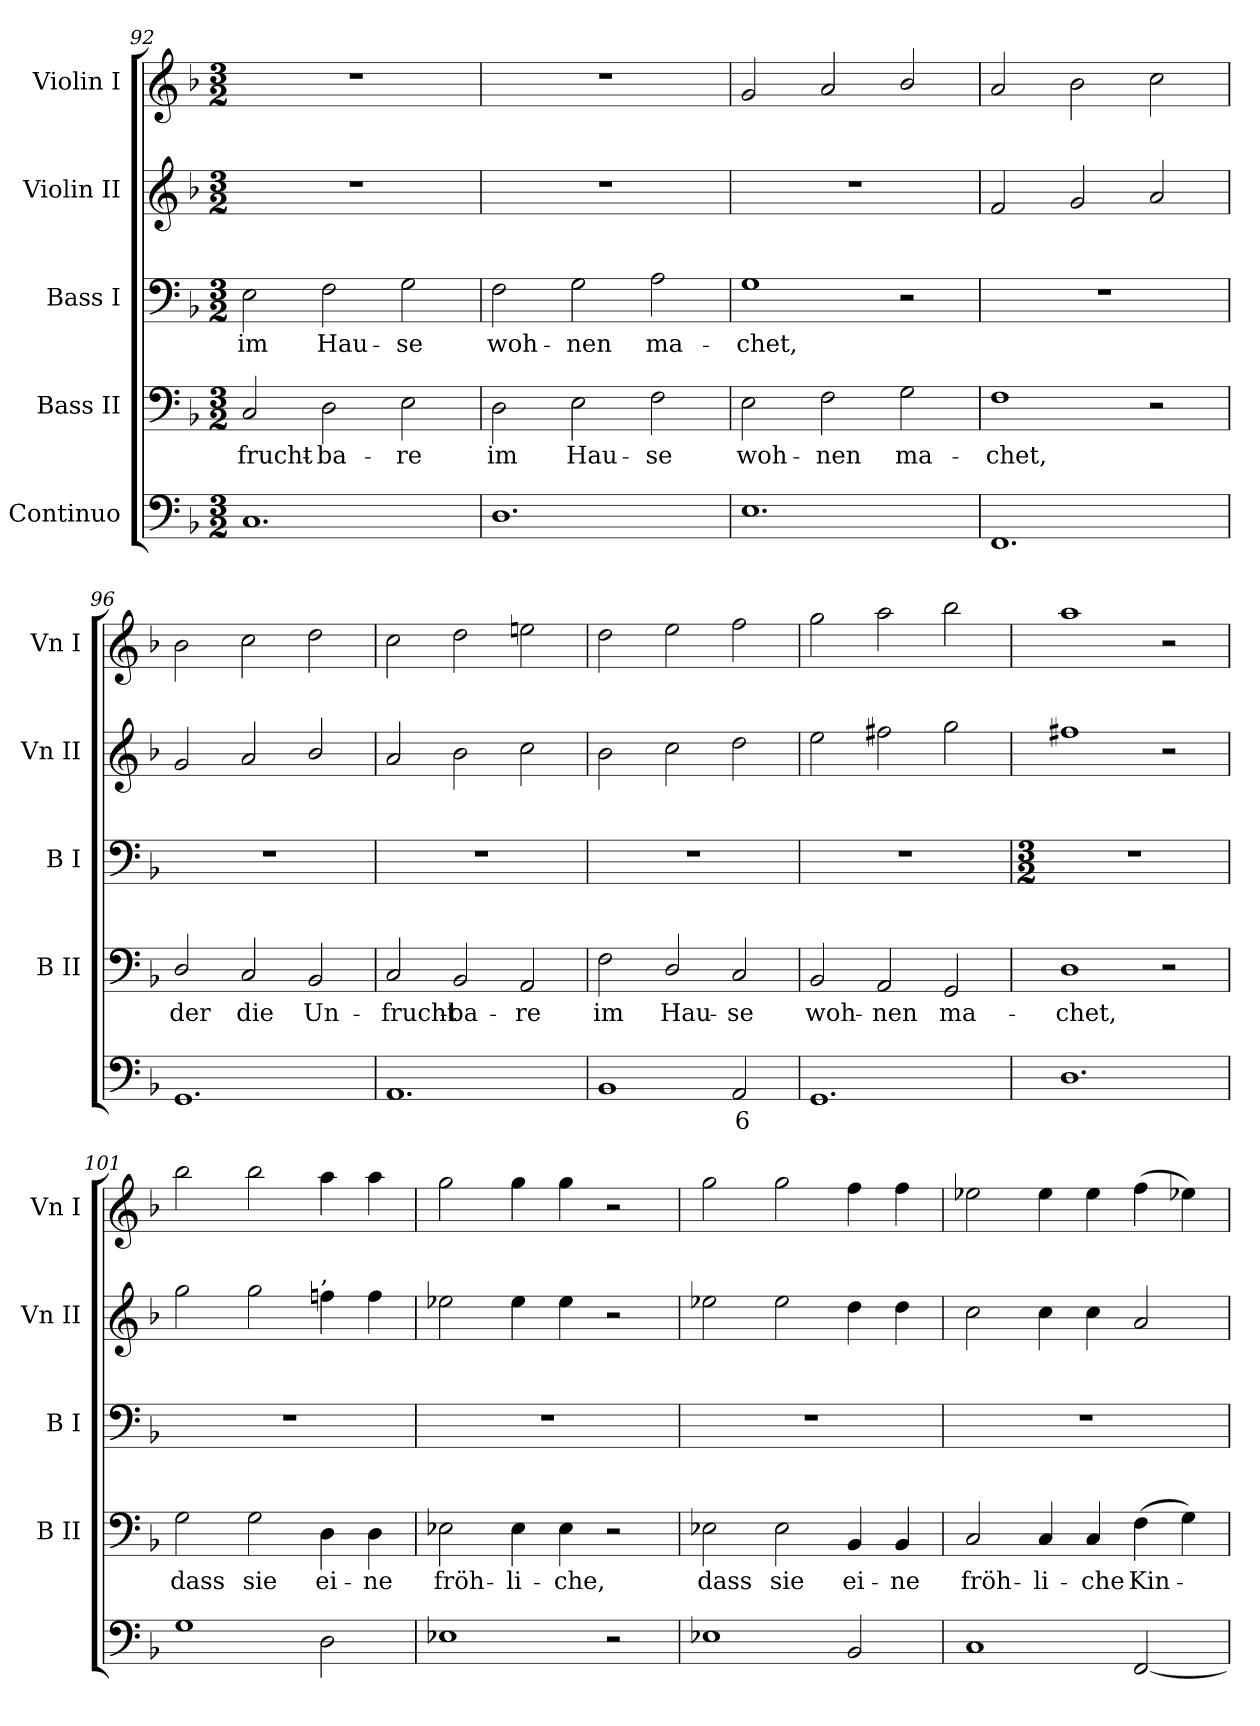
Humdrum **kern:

**kern	**text	**kern	**text	**kern	**text	**kern	**kern
*part5	*part5	*part4	*part4	*part3	*part3	*part2	*part1
*staff5	*staff5	*staff4	*staff4	*staff3	*staff3	*staff2	*staff1
*I"Continuo	*	*I"Bass II	*	*I"Bass I	*	*I"Violin II	*I"Violin I
*	*	*I'B II	*	*I'B I	*	*I'Vn II	*I'Vn I
!!LO:LB:g=z
*clefF4	*	*clefF4	*	*clefF4	*	*clefG2	*clefG2
*k[b-]	*	*k[b-]	*	*k[b-]	*	*k[b-]	*k[b-]
*F:	*	*F:	*	*F:	*	*F:	*F:
*M3/2	*	*M3/2	*	*M3/2	*	*M3/2	*M3/2
=92	=92	=92	=92	=92	=92	=92	=92
!	!	!	!LO:LY:b	!	!LO:LY:b	!LO:N:vis=1	!LO:N:vis=1
1.C	.	2C	-frucht-	2E	im	1.r	1.r
!	!	!	!LO:LY:b	!	!LO:LY:b	!	!
.	.	2D	-ba-	2F	Hau-	.	.
!	!	!	!LO:LY:b	!	!LO:LY:b	!	!
.	.	2E	-re	2G	-se	.	.
=93	=93	=93	=93	=93	=93	=93	=93
!	!	!	!LO:LY:b	!	!LO:LY:b	!LO:N:vis=1	!LO:N:vis=1
1.D	.	2D	im	2F	woh-	1.r	1.r
!	!	!	!LO:LY:b	!	!LO:LY:b	!	!
.	.	2E	Hau-	2G	-nen	.	.
!	!	!	!LO:LY:b	!	!LO:LY:b	!	!
.	.	2F	-se	2A	ma-	.	.
=94	=94	=94	=94	=94	=94	=94	=94
!	!	!	!LO:LY:b	!	!LO:LY:b	!LO:N:vis=1	!
1.E	.	2E	woh-	1G	-chet,	1.r	2g
!	!	!	!LO:LY:b	!	!	!	!
.	.	2F	-nen	.	.	.	2a
!	!	!	!LO:LY:b	!	!	!	!
.	.	2G	ma-	2r	.	.	2b-/
=95	=95	=95	=95	=95	=95	=95	=95
!	!	!	!LO:LY:b	!LO:N:vis=1	!	!	!
1.FF	.	1F	-chet,	1.r	.	2f	2a
.	.	.	.	.	.	2g	2b-
.	.	2r	.	.	.	2a	2cc
=96	=96	=96	=96	=96	=96	=96	=96
!	!	!	!LO:LY:b	!LO:N:vis=1	!	!	!
1.GG	.	2D/	der	1.r	.	2g	2b-
!	!	!	!LO:LY:b	!	!	!	!
.	.	2C	die	.	.	2a	2cc
!	!	!	!LO:LY:b	!	!	!	!
.	.	2BB-	Un-	.	.	2b-/	2dd
=97	=97	=97	=97	=97	=97	=97	=97
!	!	!	!LO:LY:b	!LO:N:vis=1	!	!	!
1.AA	.	2C	-frucht-	1.r	.	2a	2cc
!	!	!	!LO:LY:b	!	!	!	!
.	.	2BB-	-ba-	.	.	2b-	2dd
!	!	!	!LO:LY:b	!	!	!	!
.	.	2AA	-re	.	.	2cc	2een
=98	=98	=98	=98	=98	=98	=98	=98
!	!	!	!LO:LY:b	!LO:N:vis=1	!	!	!
1BB-	.	2F	im	1.r	.	2b-	2dd
!	!	!	!LO:LY:b	!	!	!	!
.	.	2D/	Hau-	.	.	2cc	2ee
!	!LO:LY:b	!	!LO:LY:b	!	!	!	!
2AA	6	2C	-se	.	.	2dd	2ff
=99	=99	=99	=99	=99	=99	=99	=99
!	!	!	!LO:LY:b	!LO:N:vis=1	!	!	!
1.GG	.	2BB-	woh-	1.r	.	2ee	2gg
!	!	!	!LO:LY:b	!	!	!	!
.	.	2AA	-nen	.	.	2ff#X	2aa
!	!	!	!LO:LY:b	!	!	!	!
.	.	2GG	ma-	.	.	2gg	2bb-
!!LO:LB:g=z
=100	=100	=100	=100	=100	=100	=100	=100
*	*	*	*	*M3/2	*	*	*
!	!	!	!LO:LY:b	!	!	!	!
1.D	.	1D	-chet,	1.r	.	1ff#X	1aa
.	.	2r	.	.	.	2r	2r
=101	=101	=101	=101	=101	=101	=101	=101
!	!	!	!LO:LY:b	!	!	!	!
1G	.	2G	dass	1.r	.	2gg	2bb-
!	!	!	!LO:LY:b	!	!	!	!
.	.	2G	sie	.	.	2gg	2bb-
!	!	!	!	!	!	!LO:TX:a:t=,	!
!	!	!	!LO:LY:b	!	!	!	!
2D	.	4D	ei-	.	.	4ffn	4aa
!	!	!	!LO:LY:b	!	!	!	!
.	.	4D	-ne	.	.	4ff	4aa
=102	=102	=102	=102	=102	=102	=102	=102
!	!	!	!LO:LY:b	!	!	!	!
1E-X	.	2E-X	fröh-	1.r	.	2ee-X	2gg
!	!	!	!LO:LY:b	!	!	!	!
.	.	4E-	-li-	.	.	4ee-	4gg
!	!	!	!LO:LY:b	!	!	!	!
.	.	4E-	-che,	.	.	4ee-	4gg
2r	.	2r	.	.	.	2r	2r
=103	=103	=103	=103	=103	=103	=103	=103
!	!	!	!LO:LY:b	!	!	!	!
1E-X	.	2E-X	dass	1.r	.	2ee-X	2gg
!	!	!	!LO:LY:b	!	!	!	!
.	.	2E-	sie	.	.	2ee-	2gg
!	!	!	!LO:LY:b	!	!	!	!
2BB-	.	4BB-	ei-	.	.	4dd	4ff
!	!	!	!LO:LY:b	!	!	!	!
.	.	4BB-	-ne	.	.	4dd	4ff
=104	=104	=104	=104	=104	=104	=104	=104
!	!	!	!LO:LY:b	!	!	!	!
1C	.	2C	fröh-	1.r	.	2cc	2ee-X
!	!	!	!LO:LY:b	!	!	!	!
.	.	4C	-li-	.	.	4cc	4ee-
!	!	!	!LO:LY:b	!	!	!	!
.	.	4C	-che	.	.	4cc	4ee-
!	!	!	!LO:LY:b	!	!	!	!
[2FF	.	(>4F	Kin-	.	.	2a	(>4ff
.	.	4G)	.	.	.	.	4ee-X)
=	=	=	=	=	=	=	=
*-	*-	*-	*-	*-	*-	*-	*-
